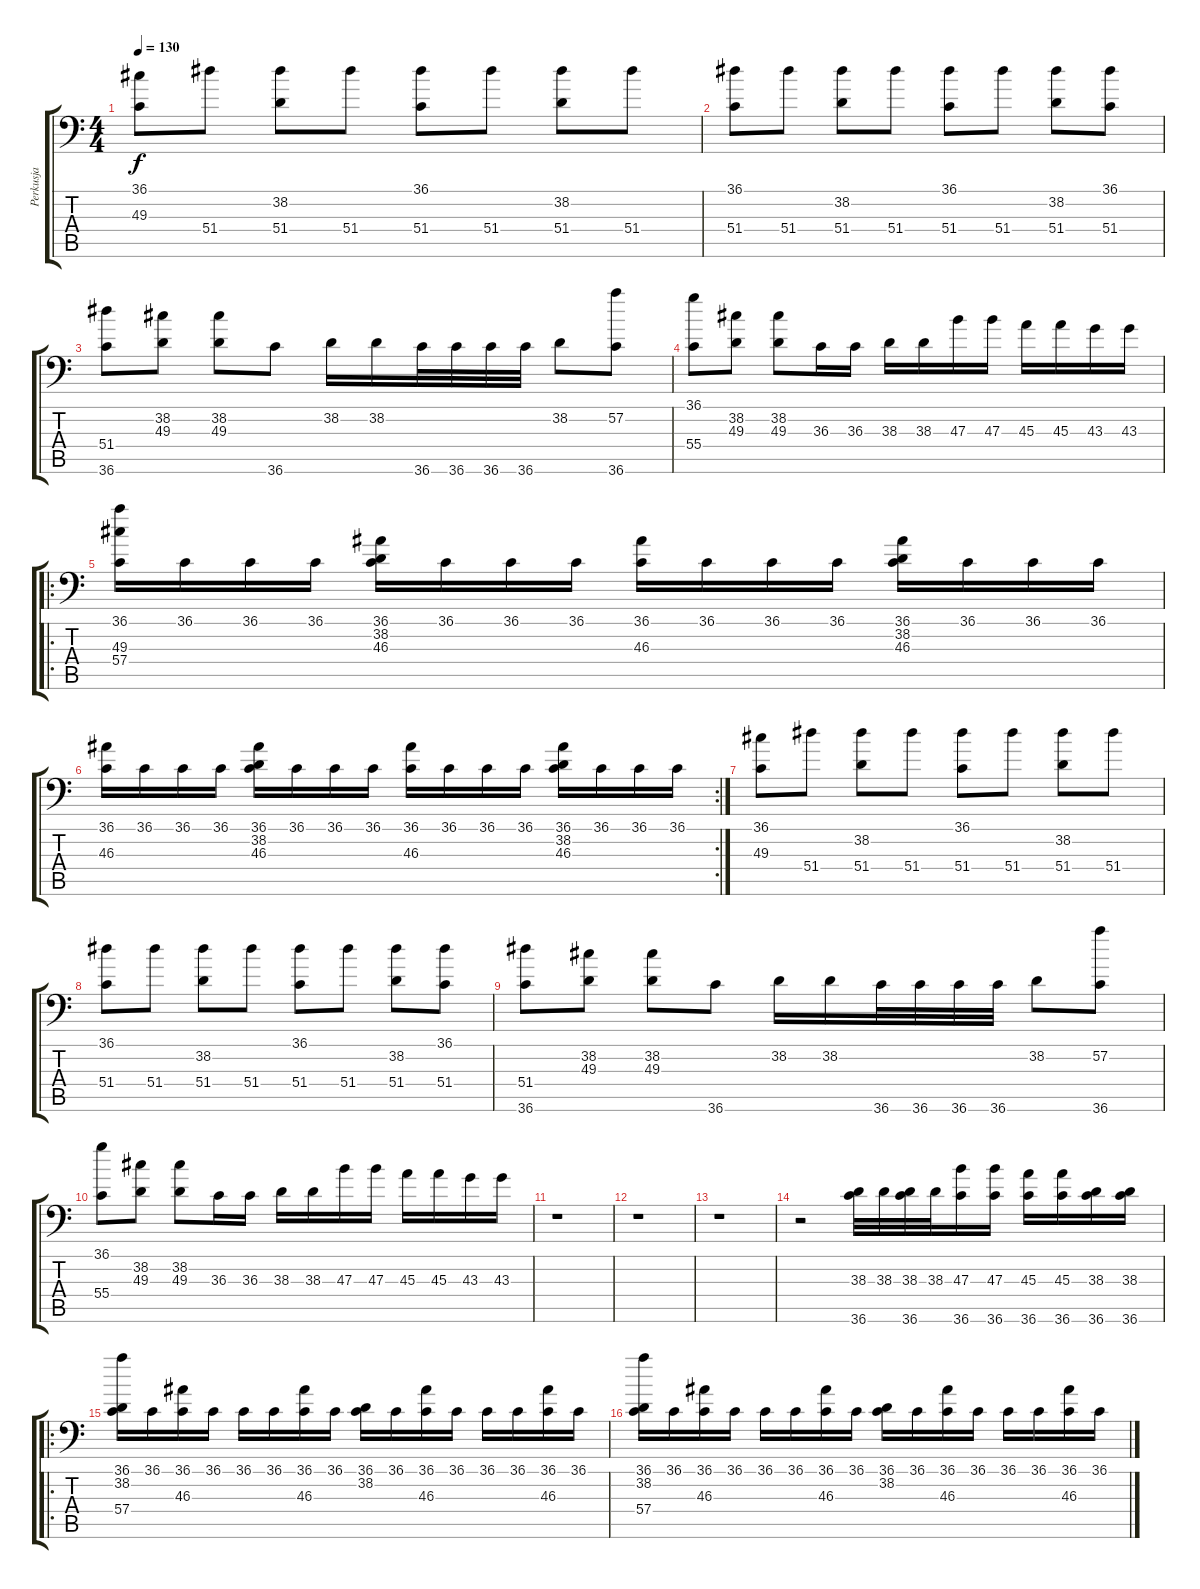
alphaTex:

\track ("Perkusja" "Perkusja") {instrument acousticgrandpiano}
\staff {score tabs}
\tuning (C-1 C-1 C-1 C-1 C-1 C-1) {hide}
\ts (4 4)
\tempo 130
\clef f4
\ks c
(36.1 49.3).8{dy f} 51.4.8 (38.2 51.4).8 51.4.8 (36.1 51.4).8 51.4.8 (38.2 51.4).8 51.4.8 |
(36.1 51.4).8 51.4.8 (38.2 51.4).8 51.4.8 (36.1 51.4).8 51.4.8 (38.2 51.4).8 (36.1 51.4).8 |
(51.4 36.6).8 (38.2 49.3).8 (38.2 49.3).8 36.6.8 38.2.16 38.2.16 36.6.32 36.6.32 36.6.32 36.6.32 38.2.8 (57.2 36.6).8 |
(36.1 55.4).8 (38.2 49.3).8 (38.2 49.3).8 36.3.16 36.3.16 38.3.16 38.3.16 47.3.16 47.3.16 45.3.16 45.3.16 43.3.16 43.3.16 |
\ro
(36.1 49.3 57.4).16 36.1.16 36.1.16 36.1.16 (36.1 38.2 46.3).16 36.1.16 36.1.16 36.1.16 (36.1 46.3).16 36.1.16 36.1.16 36.1.16 (36.1 38.2 46.3).16 36.1.16 36.1.16 36.1.16 |
\rc 2
(36.1 46.3).16 36.1.16 36.1.16 36.1.16 (36.1 38.2 46.3).16 36.1.16 36.1.16 36.1.16 (36.1 46.3).16 36.1.16 36.1.16 36.1.16 (36.1 38.2 46.3).16 36.1.16 36.1.16 36.1.16 |
(36.1 49.3).8 51.4.8 (38.2 51.4).8 51.4.8 (36.1 51.4).8 51.4.8 (38.2 51.4).8 51.4.8 |
(36.1 51.4).8 51.4.8 (38.2 51.4).8 51.4.8 (36.1 51.4).8 51.4.8 (38.2 51.4).8 (36.1 51.4).8 |
(51.4 36.6).8 (38.2 49.3).8 (38.2 49.3).8 36.6.8 38.2.16 38.2.16 36.6.32 36.6.32 36.6.32 36.6.32 38.2.8 (57.2 36.6).8 |
(36.1 55.4).8 (38.2 49.3).8 (38.2 49.3).8 36.3.16 36.3.16 38.3.16 38.3.16 47.3.16 47.3.16 45.3.16 45.3.16 43.3.16 43.3.16 |
r.1 |
r.1 |
r.1 |
r.2 (38.3 36.6).32 38.3.32 (38.3 36.6).32 38.3.32 (47.3 36.6).16 (47.3 36.6).16 (45.3 36.6).16 (45.3 36.6).16 (38.3 36.6).16 (38.3 36.6).16 |
\ro
(36.1 38.2 57.4).16 36.1.16 (36.1 46.3).16 36.1.16 36.1.16 36.1.16 (36.1 46.3).16 36.1.16 (36.1 38.2).16 36.1.16 (36.1 46.3).16 36.1.16 36.1.16 36.1.16 (36.1 46.3).16 36.1.16 |
(36.1 38.2 57.4).16 36.1.16 (36.1 46.3).16 36.1.16 36.1.16 36.1.16 (36.1 46.3).16 36.1.16 (36.1 38.2).16 36.1.16 (36.1 46.3).16 36.1.16 36.1.16 36.1.16 (36.1 46.3).16 36.1.16
